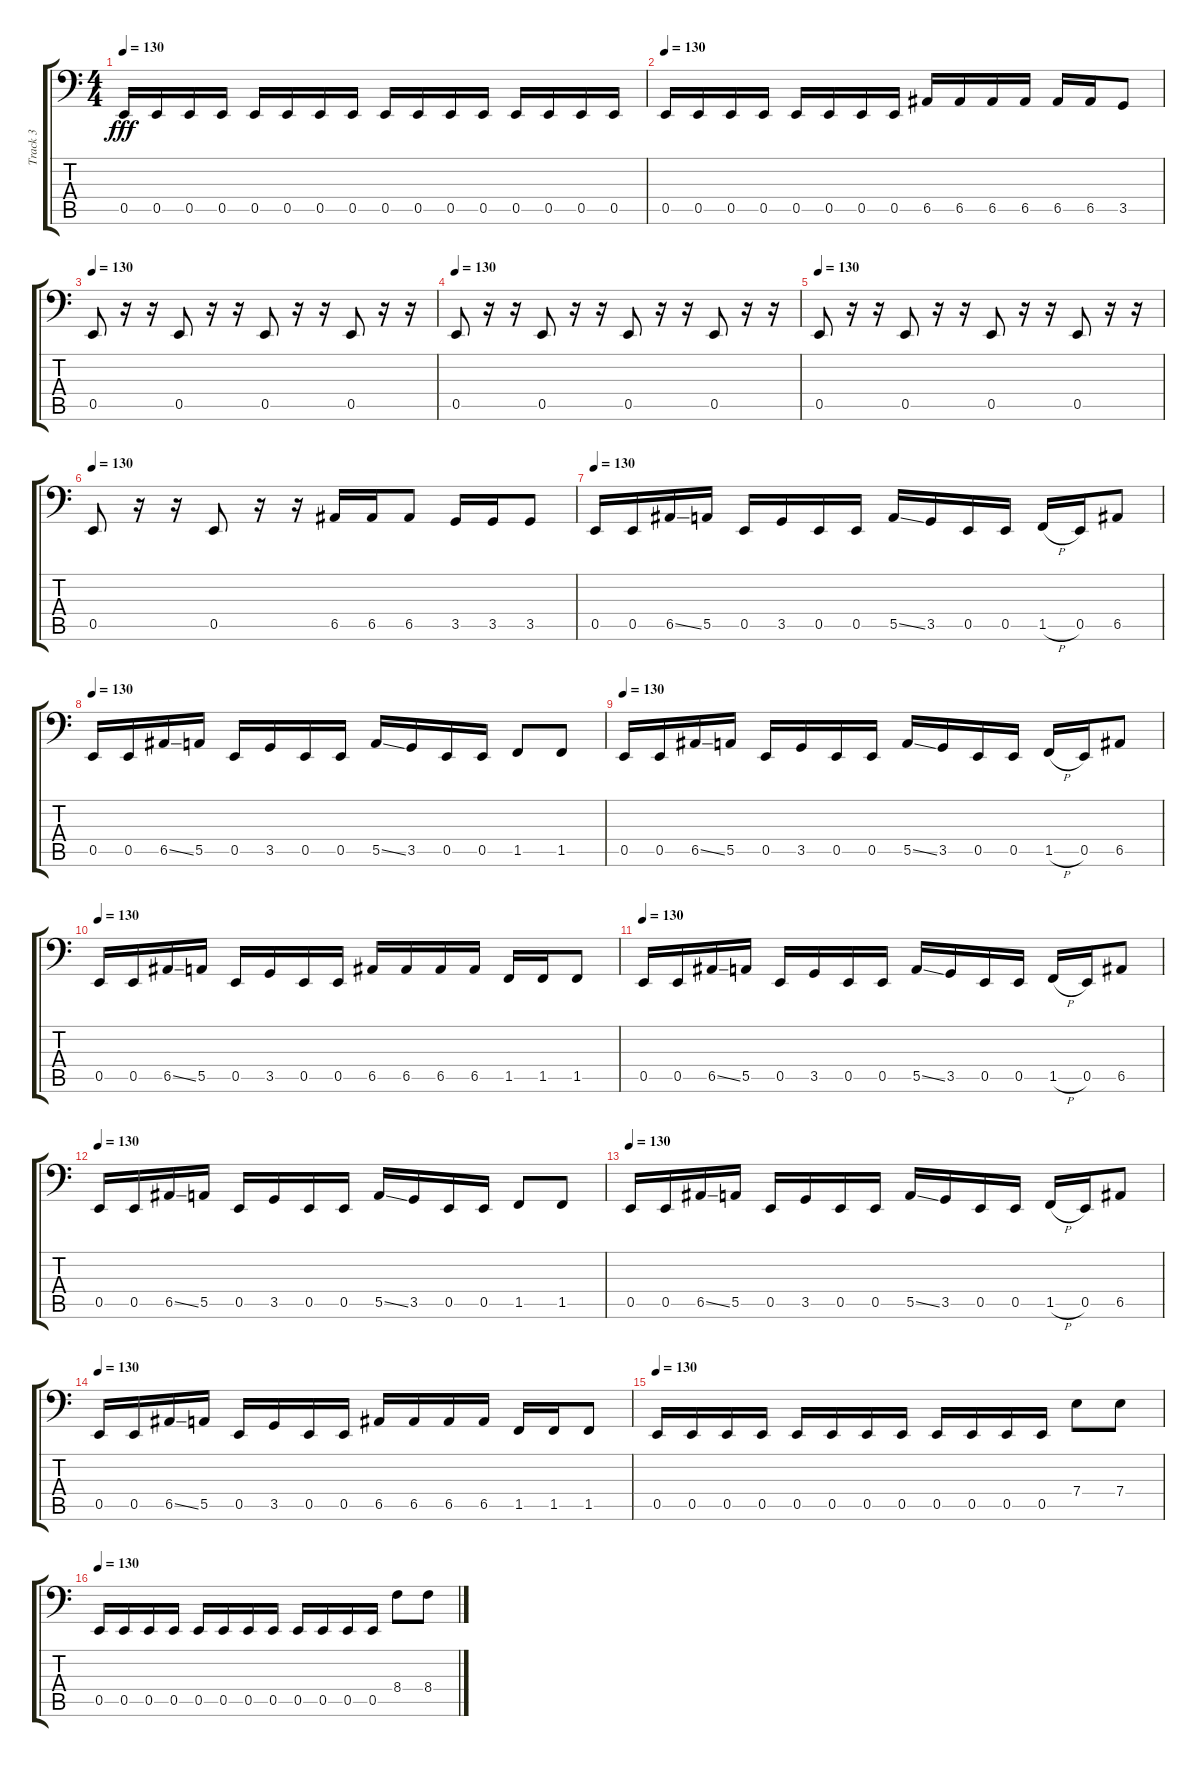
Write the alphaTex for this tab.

\track ("Track 3" "Track 3") {instrument electricbasspick}
\staff {score tabs}
\tuning (C3 G2 D2 A1 E1 B0) {hide}
\ts (4 4)
\tempo 130
\clef f4
\ks c
0.5.16{dy fff} 0.5.16 0.5.16 0.5.16 0.5.16 0.5.16 0.5.16 0.5.16 0.5.16 0.5.16 0.5.16 0.5.16 0.5.16 0.5.16 0.5.16 0.5.16 |
\tempo 130
0.5.16 0.5.16 0.5.16 0.5.16 0.5.16 0.5.16 0.5.16 0.5.16 6.5.16 6.5.16 6.5.16 6.5.16 6.5.16 6.5.16 3.5.8 |
\tempo 130
0.5.8 r.16 r.16 0.5.8 r.16 r.16 0.5.8 r.16 r.16 0.5.8 r.16 r.16 |
\tempo 130
0.5.8 r.16 r.16 0.5.8 r.16 r.16 0.5.8 r.16 r.16 0.5.8 r.16 r.16 |
\tempo 130
0.5.8 r.16 r.16 0.5.8 r.16 r.16 0.5.8 r.16 r.16 0.5.8 r.16 r.16 |
\tempo 130
0.5.8 r.16 r.16 0.5.8 r.16 r.16 6.5.16 6.5.16 6.5.8 3.5.16 3.5.16 3.5.8 |
\tempo 130
0.5.16 0.5.16 6.5{ss}.16 5.5.16 0.5.16 3.5.16 0.5.16 0.5.16 5.5{ss}.16 3.5.16 0.5.16 0.5.16 1.5{h}.16 0.5.16 6.5.8 |
\tempo 130
0.5.16 0.5.16 6.5{ss}.16 5.5.16 0.5.16 3.5.16 0.5.16 0.5.16 5.5{ss}.16 3.5.16 0.5.16 0.5.16 1.5.8 1.5.8 |
\tempo 130
0.5.16 0.5.16 6.5{ss}.16 5.5.16 0.5.16 3.5.16 0.5.16 0.5.16 5.5{ss}.16 3.5.16 0.5.16 0.5.16 1.5{h}.16 0.5.16 6.5.8 |
\tempo 130
0.5.16 0.5.16 6.5{ss}.16 5.5.16 0.5.16 3.5.16 0.5.16 0.5.16 6.5.16 6.5.16 6.5.16 6.5.16 1.5.16 1.5.16 1.5.8 |
\tempo 130
0.5.16 0.5.16 6.5{ss}.16 5.5.16 0.5.16 3.5.16 0.5.16 0.5.16 5.5{ss}.16 3.5.16 0.5.16 0.5.16 1.5{h}.16 0.5.16 6.5.8 |
\tempo 130
0.5.16 0.5.16 6.5{ss}.16 5.5.16 0.5.16 3.5.16 0.5.16 0.5.16 5.5{ss}.16 3.5.16 0.5.16 0.5.16 1.5.8 1.5.8 |
\tempo 130
0.5.16 0.5.16 6.5{ss}.16 5.5.16 0.5.16 3.5.16 0.5.16 0.5.16 5.5{ss}.16 3.5.16 0.5.16 0.5.16 1.5{h}.16 0.5.16 6.5.8 |
\tempo 130
0.5.16 0.5.16 6.5{ss}.16 5.5.16 0.5.16 3.5.16 0.5.16 0.5.16 6.5.16 6.5.16 6.5.16 6.5.16 1.5.16 1.5.16 1.5.8 |
\tempo 130
0.5.16 0.5.16 0.5.16 0.5.16 0.5.16 0.5.16 0.5.16 0.5.16 0.5.16 0.5.16 0.5.16 0.5.16 7.4.8 7.4.8 |
\tempo 130
0.5.16 0.5.16 0.5.16 0.5.16 0.5.16 0.5.16 0.5.16 0.5.16 0.5.16 0.5.16 0.5.16 0.5.16 8.4.8 8.4.8
